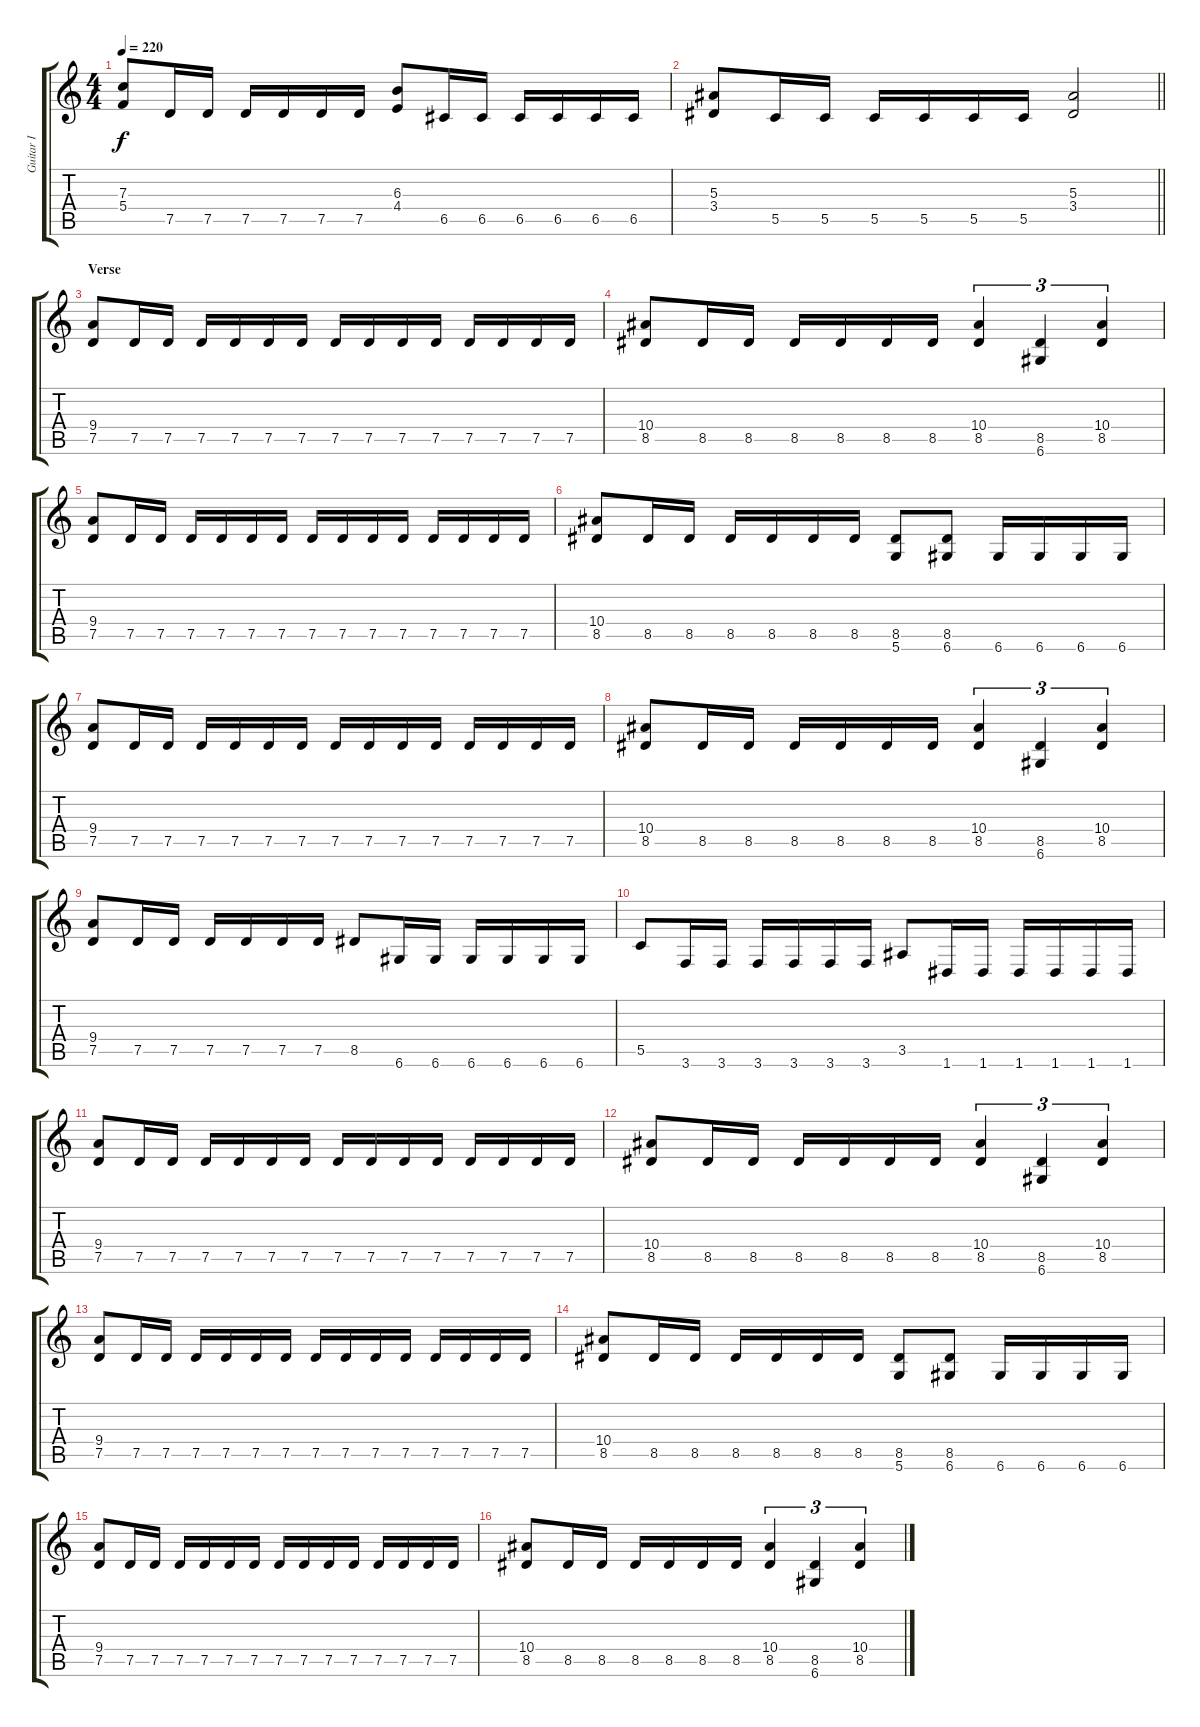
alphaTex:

\track ("Guitar I" "Guitar I") {instrument distortionguitar}
\staff {score tabs}
\tuning (D4 A3 F3 C3 G2 D2) {hide}
\ts (4 4)
\tempo 220
\clef g2
\ks c
(7.3 5.4).8{dy f} 7.5.16 7.5.16 7.5.16 7.5.16 7.5.16 7.5.16 (6.3 4.4).8 6.5.16 6.5.16 6.5.16 6.5.16 6.5.16 6.5.16 |
\barLineRight lightlight
(5.3 3.4).8 5.5.16 5.5.16 5.5.16 5.5.16 5.5.16 5.5.16 (5.3 3.4).2 |
\section ("" "Verse")
(9.4 7.5).8 7.5.16 7.5.16 7.5.16 7.5.16 7.5.16 7.5.16 7.5.16 7.5.16 7.5.16 7.5.16 7.5.16 7.5.16 7.5.16 7.5.16 |
(10.4 8.5).8 8.5.16 8.5.16 8.5.16 8.5.16 8.5.16 8.5.16 (10.4 8.5).4{tu (3 2)} (8.5 6.6).4{tu (3 2)} (10.4 8.5).4{tu (3 2)} |
(9.4 7.5).8 7.5.16 7.5.16 7.5.16 7.5.16 7.5.16 7.5.16 7.5.16 7.5.16 7.5.16 7.5.16 7.5.16 7.5.16 7.5.16 7.5.16 |
(10.4 8.5).8 8.5.16 8.5.16 8.5.16 8.5.16 8.5.16 8.5.16 (8.5 5.6).8 (8.5 6.6).8 6.6.16 6.6.16 6.6.16 6.6.16 |
(9.4 7.5).8 7.5.16 7.5.16 7.5.16 7.5.16 7.5.16 7.5.16 7.5.16 7.5.16 7.5.16 7.5.16 7.5.16 7.5.16 7.5.16 7.5.16 |
(10.4 8.5).8 8.5.16 8.5.16 8.5.16 8.5.16 8.5.16 8.5.16 (10.4 8.5).4{tu (3 2)} (8.5 6.6).4{tu (3 2)} (10.4 8.5).4{tu (3 2)} |
(9.4 7.5).8 7.5.16 7.5.16 7.5.16 7.5.16 7.5.16 7.5.16 8.5.8 6.6.16 6.6.16 6.6.16 6.6.16 6.6.16 6.6.16 |
5.5.8 3.6.16 3.6.16 3.6.16 3.6.16 3.6.16 3.6.16 3.5.8 1.6.16 1.6.16 1.6.16 1.6.16 1.6.16 1.6.16 |
(9.4 7.5).8 7.5.16 7.5.16 7.5.16 7.5.16 7.5.16 7.5.16 7.5.16 7.5.16 7.5.16 7.5.16 7.5.16 7.5.16 7.5.16 7.5.16 |
(10.4 8.5).8 8.5.16 8.5.16 8.5.16 8.5.16 8.5.16 8.5.16 (10.4 8.5).4{tu (3 2)} (8.5 6.6).4{tu (3 2)} (10.4 8.5).4{tu (3 2)} |
(9.4 7.5).8 7.5.16 7.5.16 7.5.16 7.5.16 7.5.16 7.5.16 7.5.16 7.5.16 7.5.16 7.5.16 7.5.16 7.5.16 7.5.16 7.5.16 |
(10.4 8.5).8 8.5.16 8.5.16 8.5.16 8.5.16 8.5.16 8.5.16 (8.5 5.6).8 (8.5 6.6).8 6.6.16 6.6.16 6.6.16 6.6.16 |
(9.4 7.5).8 7.5.16 7.5.16 7.5.16 7.5.16 7.5.16 7.5.16 7.5.16 7.5.16 7.5.16 7.5.16 7.5.16 7.5.16 7.5.16 7.5.16 |
(10.4 8.5).8 8.5.16 8.5.16 8.5.16 8.5.16 8.5.16 8.5.16 (10.4 8.5).4{tu (3 2)} (8.5 6.6).4{tu (3 2)} (10.4 8.5).4{tu (3 2)}
